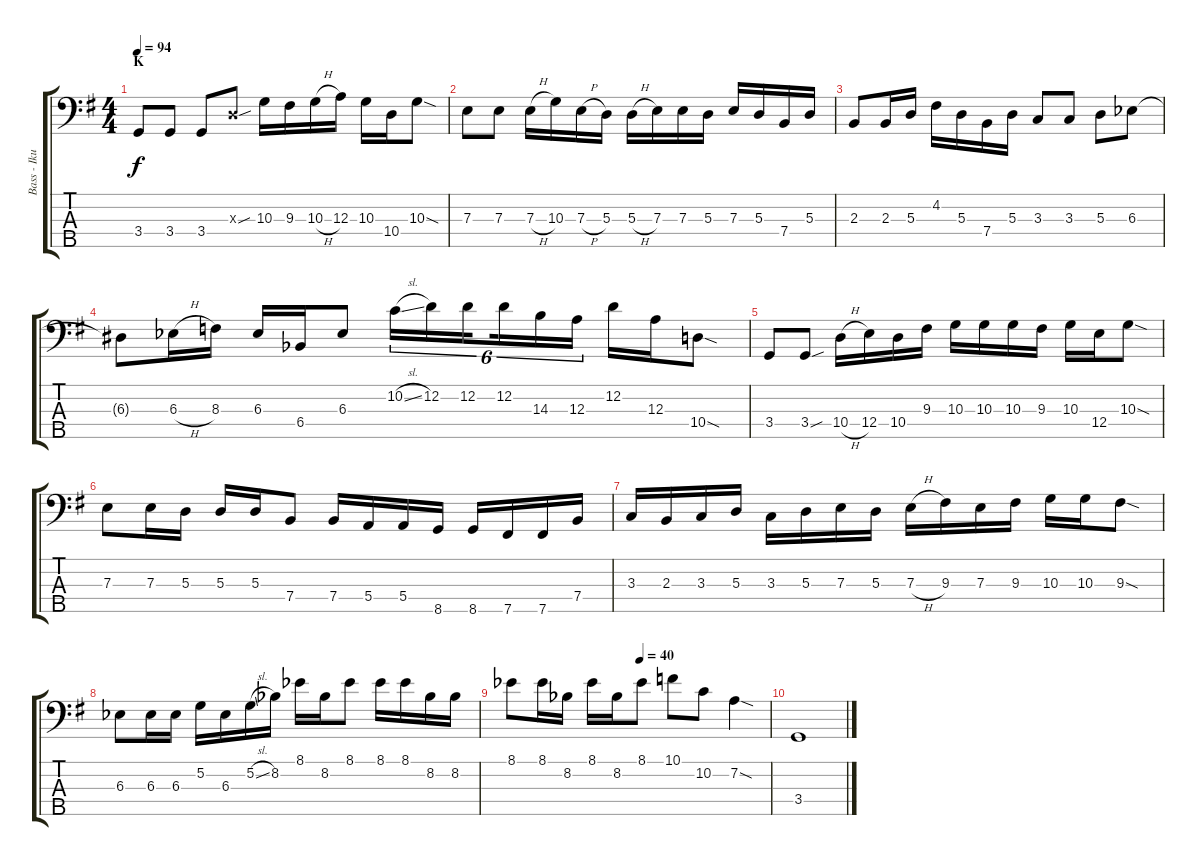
\track ("Bass - Ikuo" "Bass - Iku") {instrument electricbasspick}
\staff {score tabs}
\tuning (G2 D2 A1 E1 B0) {hide}
\ts (4 4)
\section ("" "K")
\tempo 94
\clef f4
\ks g
3.4.8{dy f} 3.4.8 3.4.8 5.3{sou x}.8 10.3.16 9.3.16 10.3{h}.16 12.3.16 10.3.16 10.4.16 10.3{sod}.8 |
7.3.8 7.3.8 7.3{h}.16 10.3.16 7.3{h}.16 5.3.16 5.3{h}.16 7.3.16 7.3.16 5.3.16 7.3.16 5.3.16 7.4.16 5.3.16 |
2.3.8 2.3.16 5.3.16 4.2.16 5.3.16 7.4.16 5.3.16 3.3.8 3.3.8 5.3.8 6.3{acc b}.8 |
6.3{t}.8 6.3{h acc b}.16 8.3.16 6.3{acc b}.16 6.4{acc b}.16 6.3{acc b}.8 10.2{sl}.16{tu (6 4)} 12.2.16{tu (6 4)} 12.2.16{tu (6 4) beam splitsecondary} 12.2.16{tu (6 4)} 14.3.16{tu (6 4)} 12.3.16{tu (6 4)} 12.2.16 12.3.16 10.4{sod}.8 |
3.4.8 3.4{sou}.8 10.4{h}.16 12.4.16 10.4.16 9.3.16 10.3.16 10.3.16 10.3.16 9.3.16 10.3.16 12.4.16 10.3{sod}.8 |
7.3.8 7.3.16 5.3.16 5.3.16 5.3.16 7.4.8 7.4.16 5.4.16 5.4.16 8.5.16 8.5.16 7.5.16 7.5.16 7.4.16 |
3.3.16 2.3.16 3.3.16 5.3.16 3.3.16 5.3.16 7.3.16 5.3.16 7.3{h}.16 9.3.16 7.3.16 9.3.16 10.3.16 10.3.16 9.3{sod}.8 |
6.3{acc b}.8 6.3{acc b}.16 6.3{acc b}.16 5.2.16 6.3{acc b}.16 5.2{sl}.16 8.2{acc b}.16 8.1{acc b}.16 8.2{acc b}.16 8.1{acc b}.8 8.1{acc b}.16 8.1{acc b}.16 8.2{acc b}.16 8.2{acc b}.16 |
\tempo (40 0.5)
8.1{acc b}.8 8.1{acc b}.16 8.2{acc b}.16 8.1{acc b}.16 8.2{acc b}.16 8.1{acc b}.8 10.1.8 10.2.8 7.2{sod}.4 |
3.4.1{volume 5}
